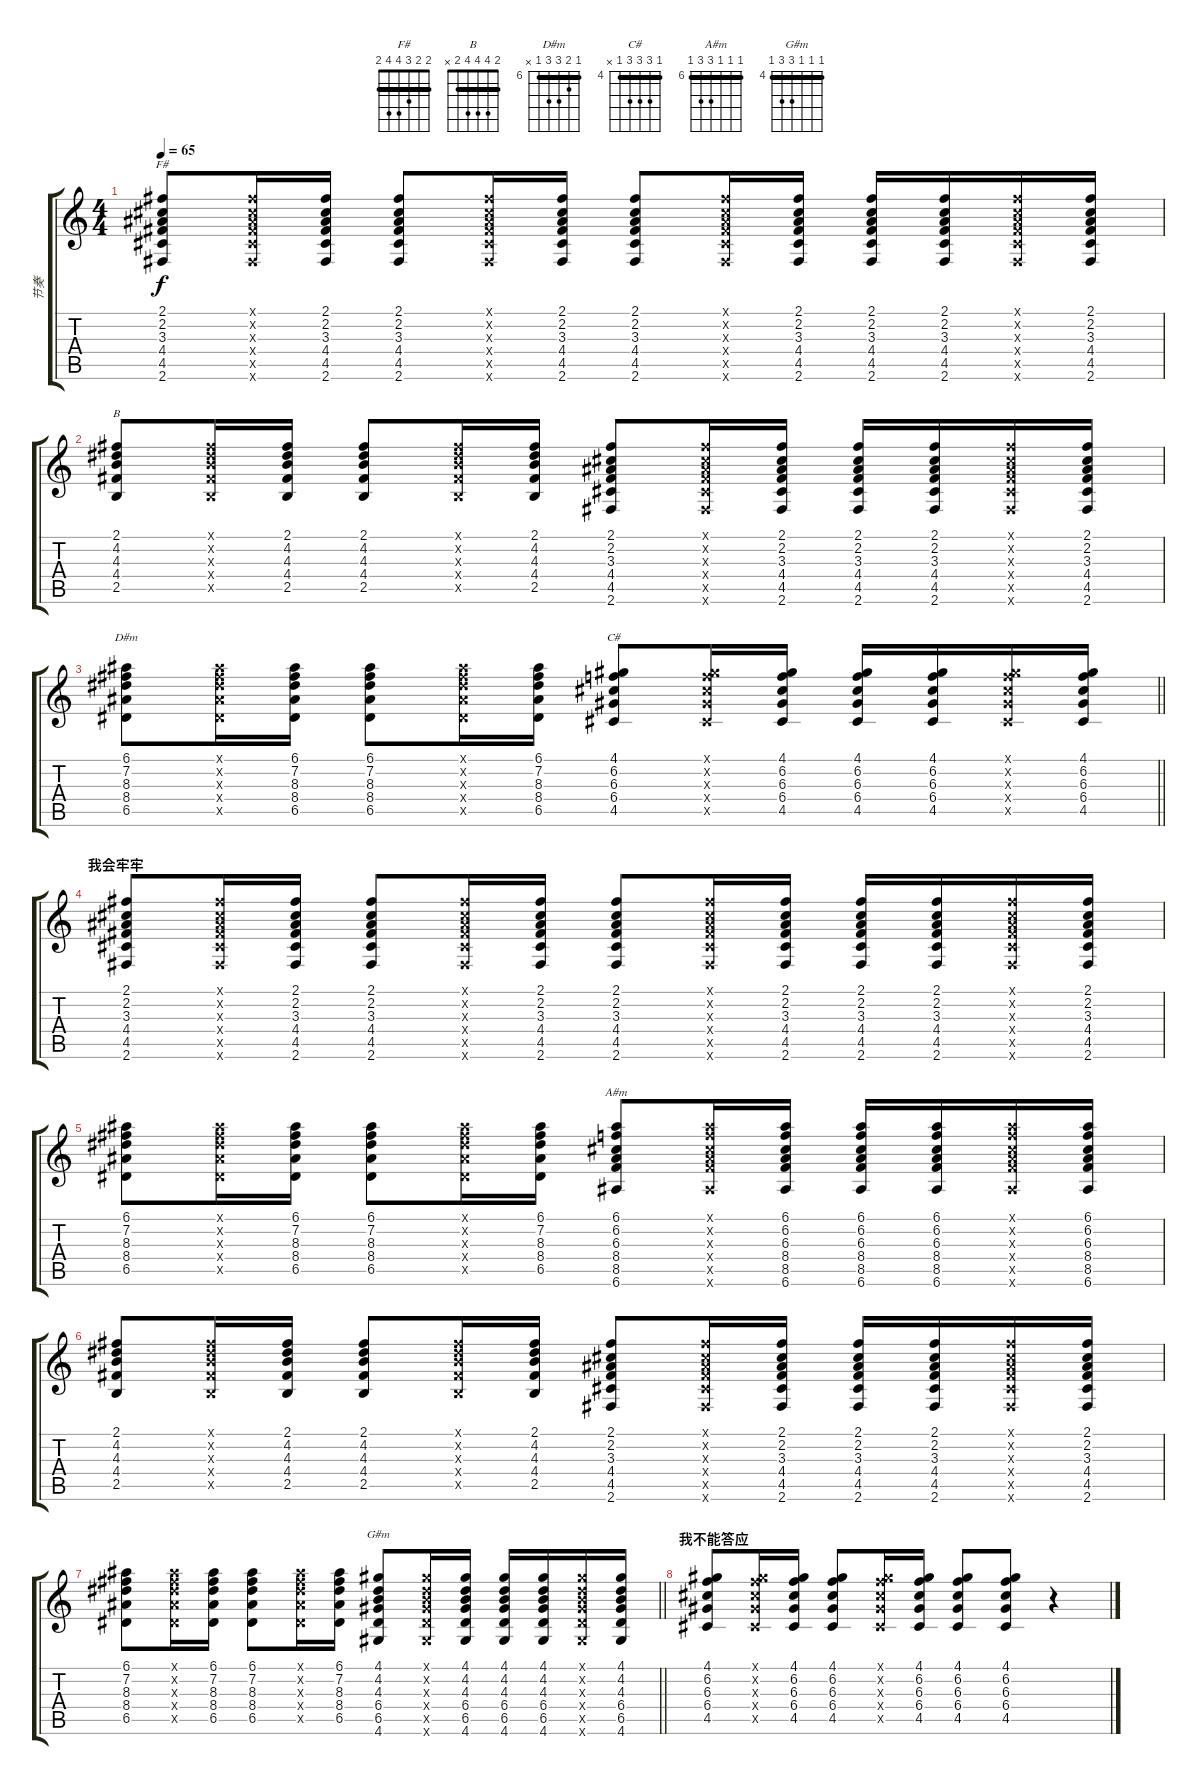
\track ("节奏" "节奏") {instrument acousticguitarnylon}
\staff {score tabs}
\tuning (E4 B3 G3 D3 A2 E2) {hide}
\chord ("F#" 2 2 3 4 4 2) {barre 2}
\chord ("B" 2 4 4 4 2 x) {barre 2}
\chord ("D#m" 6 7 8 8 6 x) {firstfret 6 barre 6}
\chord ("C#" 4 6 6 6 4 x) {firstfret 4 barre 4}
\chord ("A#m" 6 6 6 8 8 6) {firstfret 6 barre 6}
\chord ("G#m" 4 4 4 6 6 4) {firstfret 4 barre 4}
\ts (4 4)
\tempo 65
\clef g2
\ks c
(2.1 2.2 3.3 4.4 4.5 2.6).8{ch "F#" dy f} (2.1{x} 2.2{x} 3.3{x} 4.4{x} 4.5{x} 2.6{x}).16 (2.1 2.2 3.3 4.4 4.5 2.6).16 (2.1 2.2 3.3 4.4 4.5 2.6).8 (2.1{x} 2.2{x} 3.3{x} 4.4{x} 4.5{x} 2.6{x}).16 (2.1 2.2 3.3 4.4 4.5 2.6).16 (2.1 2.2 3.3 4.4 4.5 2.6).8 (2.1{x} 2.2{x} 3.3{x} 4.4{x} 4.5{x} 2.6{x}).16 (2.1 2.2 3.3 4.4 4.5 2.6).16 (2.1 2.2 3.3 4.4 4.5 2.6).16 (2.1 2.2 3.3 4.4 4.5 2.6).16 (2.1{x} 2.2{x} 3.3{x} 4.4{x} 4.5{x} 2.6{x}).16 (2.1 2.2 3.3 4.4 4.5 2.6).16 |
(2.1 4.2 4.3 4.4 2.5).8{ch "B"} (2.1{x} 4.2{x} 4.3{x} 4.4{x} 2.5{x}).16 (2.1 4.2 4.3 4.4 2.5).16 (2.1 4.2 4.3 4.4 2.5).8 (2.1{x} 4.2{x} 4.3{x} 4.4{x} 2.5{x}).16 (2.1 4.2 4.3 4.4 2.5).16 (2.1 2.2 3.3 4.4 4.5 2.6).8 (2.1{x} 2.2{x} 3.3{x} 4.4{x} 4.5{x} 2.6{x}).16 (2.1 2.2 3.3 4.4 4.5 2.6).16 (2.1 2.2 3.3 4.4 4.5 2.6).16 (2.1 2.2 3.3 4.4 4.5 2.6).16 (2.1{x} 2.2{x} 3.3{x} 4.4{x} 4.5{x} 2.6{x}).16 (2.1 2.2 3.3 4.4 4.5 2.6).16 |
\barLineRight lightlight
(6.1 7.2 8.3 8.4 6.5).8{ch "D#m"} (6.1{x} 7.2{x} 8.3{x} 8.4{x} 6.5{x}).16 (6.1 7.2 8.3 8.4 6.5).16 (6.1 7.2 8.3 8.4 6.5).8 (6.1{x} 7.2{x} 8.3{x} 8.4{x} 6.5{x}).16 (6.1 7.2 8.3 8.4 6.5).16 (4.1 6.2 6.3 6.4 4.5).8{ch "C#"} (4.1{x} 6.2{x} 6.3{x} 6.4{x} 4.5{x}).16 (4.1 6.2 6.3 6.4 4.5).16 (4.1 6.2 6.3 6.4 4.5).16 (4.1 6.2 6.3 6.4 4.5).16 (4.1{x} 6.2{x} 6.3{x} 6.4{x} 4.5{x}).16 (4.1 6.2 6.3 6.4 4.5).16 |
\section ("" "我会牢牢")
(2.1 2.2 3.3 4.4 4.5 2.6).8 (2.1{x} 2.2{x} 3.3{x} 4.4{x} 4.5{x} 2.6{x}).16 (2.1 2.2 3.3 4.4 4.5 2.6).16 (2.1 2.2 3.3 4.4 4.5 2.6).8 (2.1{x} 2.2{x} 3.3{x} 4.4{x} 4.5{x} 2.6{x}).16 (2.1 2.2 3.3 4.4 4.5 2.6).16 (2.1 2.2 3.3 4.4 4.5 2.6).8 (2.1{x} 2.2{x} 3.3{x} 4.4{x} 4.5{x} 2.6{x}).16 (2.1 2.2 3.3 4.4 4.5 2.6).16 (2.1 2.2 3.3 4.4 4.5 2.6).16 (2.1 2.2 3.3 4.4 4.5 2.6).16 (2.1{x} 2.2{x} 3.3{x} 4.4{x} 4.5{x} 2.6{x}).16 (2.1 2.2 3.3 4.4 4.5 2.6).16 |
(6.1 7.2 8.3 8.4 6.5).8 (6.1{x} 7.2{x} 8.3{x} 8.4{x} 6.5{x}).16 (6.1 7.2 8.3 8.4 6.5).16 (6.1 7.2 8.3 8.4 6.5).8 (6.1{x} 7.2{x} 8.3{x} 8.4{x} 6.5{x}).16 (6.1 7.2 8.3 8.4 6.5).16 (6.1 6.2 6.3 8.4 8.5 6.6).8{ch "A#m"} (6.1{x} 6.2{x} 6.3{x} 8.4{x} 8.5{x} 6.6{x}).16 (6.1 6.2 6.3 8.4 8.5 6.6).16 (6.1 6.2 6.3 8.4 8.5 6.6).16 (6.1 6.2 6.3 8.4 8.5 6.6).16 (6.1{x} 6.2{x} 6.3{x} 8.4{x} 8.5{x} 6.6{x}).16 (6.1 6.2 6.3 8.4 8.5 6.6).16 |
(2.1 4.2 4.3 4.4 2.5).8 (2.1{x} 4.2{x} 4.3{x} 4.4{x} 2.5{x}).16 (2.1 4.2 4.3 4.4 2.5).16 (2.1 4.2 4.3 4.4 2.5).8 (2.1{x} 4.2{x} 4.3{x} 4.4{x} 2.5{x}).16 (2.1 4.2 4.3 4.4 2.5).16 (2.1 2.2 3.3 4.4 4.5 2.6).8 (2.1{x} 2.2{x} 3.3{x} 4.4{x} 4.5{x} 2.6{x}).16 (2.1 2.2 3.3 4.4 4.5 2.6).16 (2.1 2.2 3.3 4.4 4.5 2.6).16 (2.1 2.2 3.3 4.4 4.5 2.6).16 (2.1{x} 2.2{x} 3.3{x} 4.4{x} 4.5{x} 2.6{x}).16 (2.1 2.2 3.3 4.4 4.5 2.6).16 |
\barLineRight lightlight
(6.1 7.2 8.3 8.4 6.5).8 (6.1{x} 7.2{x} 8.3{x} 8.4{x} 6.5{x}).16 (6.1 7.2 8.3 8.4 6.5).16 (6.1 7.2 8.3 8.4 6.5).8 (6.1{x} 7.2{x} 8.3{x} 8.4{x} 6.5{x}).16 (6.1 7.2 8.3 8.4 6.5).16 (4.1 4.2 4.3 6.4 6.5 4.6).8{ch "G#m"} (4.1{x} 4.2{x} 4.3{x} 6.4{x} 6.5{x} 4.6{x}).16 (4.1 4.2 4.3 6.4 6.5 4.6).16 (4.1 4.2 4.3 6.4 6.5 4.6).16 (4.1 4.2 4.3 6.4 6.5 4.6).16 (4.1{x} 4.2{x} 4.3{x} 6.4{x} 6.5{x} 4.6{x}).16 (4.1 4.2 4.3 6.4 6.5 4.6).16 |
\section ("" "我不能答应")
(4.1 6.2 6.3 6.4 4.5).8 (4.1{x} 6.2{x} 6.3{x} 6.4{x} 4.5{x}).16 (4.1 6.2 6.3 6.4 4.5).16 (4.1 6.2 6.3 6.4 4.5).8 (4.1{x} 6.2{x} 6.3{x} 6.4{x} 4.5{x}).16 (4.1 6.2 6.3 6.4 4.5).16 (4.1 6.2 6.3 6.4 4.5).8 (4.1 6.2 6.3 6.4 4.5).8 r.4
